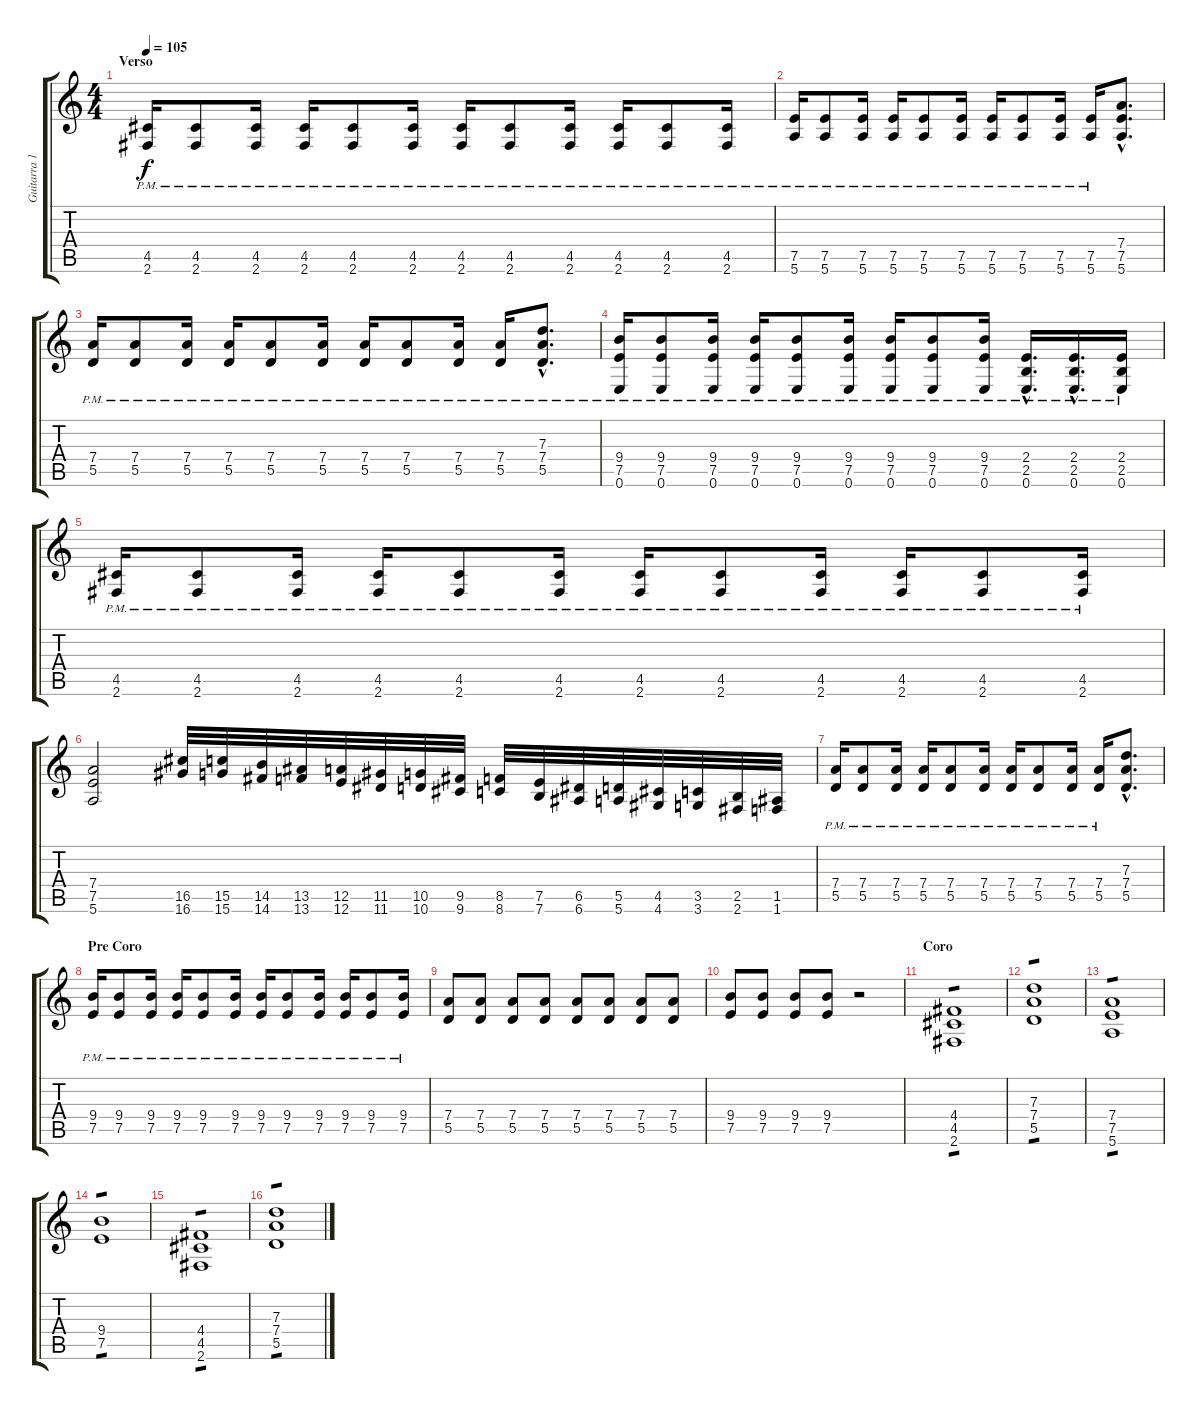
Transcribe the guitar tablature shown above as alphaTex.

\track ("Guitarra 1" "Guitarra 1") {instrument distortionguitar}
\staff {score tabs}
\tuning (E4 B3 G3 D3 A2 E2) {hide}
\ts (4 4)
\section ("" "Verso")
\tempo 105
\clef g2
\ks c
(4.5{pm} 2.6{pm}).16{dy f} (4.5{pm} 2.6{pm}).8 (4.5{pm} 2.6{pm}).16 (4.5{pm} 2.6{pm}).16 (4.5{pm} 2.6{pm}).8 (4.5{pm} 2.6{pm}).16 (4.5{pm} 2.6{pm}).16 (4.5{pm} 2.6{pm}).8 (4.5{pm} 2.6{pm}).16 (4.5{pm} 2.6{pm}).16 (4.5{pm} 2.6{pm}).8 (4.5{pm} 2.6{pm}).16 |
(7.5{pm} 5.6{pm}).16 (7.5{pm} 5.6{pm}).8 (7.5{pm} 5.6{pm}).16 (7.5{pm} 5.6{pm}).16 (7.5{pm} 5.6{pm}).8 (7.5{pm} 5.6{pm}).16 (7.5{pm} 5.6{pm}).16 (7.5{pm} 5.6{pm}).8 (7.5{pm} 5.6{pm}).16 (7.5{pm} 5.6{pm}).16 (7.4{hac} 7.5{hac} 5.6{hac}).8{d} |
(7.4{pm} 5.5{pm}).16 (7.4{pm} 5.5{pm}).8 (7.4{pm} 5.5{pm}).16 (7.4{pm} 5.5{pm}).16 (7.4{pm} 5.5{pm}).8 (7.4{pm} 5.5{pm}).16 (7.4{pm} 5.5{pm}).16 (7.4{pm} 5.5{pm}).8 (7.4{pm} 5.5{pm}).16 (7.4{pm} 5.5{pm}).16 (7.3{hac} 7.4{hac pm} 5.5{hac pm}).8{d} |
(9.4{pm} 7.5{pm} 0.6).16 (9.4{pm} 7.5{pm} 0.6).8 (9.4{pm} 7.5{pm} 0.6).16 (9.4{pm} 7.5{pm} 0.6).16 (9.4{pm} 7.5{pm} 0.6).8 (9.4{pm} 7.5 0.6).16 (9.4{pm} 7.5{pm} 0.6).16 (9.4{pm} 7.5 0.6).8 (9.4{pm} 7.5{pm} 0.6).16 (2.4{hac pm} 2.5{hac pm} 0.6{hac}).16{d} (2.4{hac pm} 2.5{hac pm} 0.6{hac}).16{d} (2.4{pm} 2.5{pm} 0.6).16 |
(4.5{pm} 2.6{pm}).16 (4.5{pm} 2.6{pm}).8 (4.5{pm} 2.6{pm}).16 (4.5{pm} 2.6{pm}).16 (4.5{pm} 2.6{pm}).8 (4.5{pm} 2.6{pm}).16 (4.5{pm} 2.6{pm}).16 (4.5{pm} 2.6{pm}).8 (4.5{pm} 2.6{pm}).16 (4.5{pm} 2.6{pm}).16 (4.5{pm} 2.6{pm}).8 (4.5{pm} 2.6{pm}).16 |
(7.4 7.5 5.6).2 (16.5 16.6).32 (15.5 15.6).32 (14.5 14.6).32 (13.5 13.6).32 (12.5 12.6).32 (11.5 11.6).32 (10.5 10.6).32 (9.5 9.6).32 (8.5 8.6).32 (7.5 7.6).32 (6.5 6.6).32 (5.5 5.6).32 (4.5 4.6).32 (3.5 3.6).32 (2.5 2.6).32 (1.5 1.6).32 |
(7.4{pm} 5.5{pm}).16 (7.4{pm} 5.5{pm}).8 (7.4{pm} 5.5{pm}).16 (7.4{pm} 5.5{pm}).16 (7.4{pm} 5.5{pm}).8 (7.4{pm} 5.5{pm}).16 (7.4{pm} 5.5{pm}).16 (7.4{pm} 5.5{pm}).8 (7.4{pm} 5.5{pm}).16 (7.4{pm} 5.5{pm}).16 (7.3{hac} 7.4{hac} 5.5{hac}).8{d} |
\section ("" "Pre Coro")
(9.4{pm} 7.5{pm}).16 (9.4{pm} 7.5{pm}).8 (9.4{pm} 7.5{pm}).16 (9.4{pm} 7.5{pm}).16 (9.4{pm} 7.5{pm}).8 (9.4{pm} 7.5).16 (9.4{pm} 7.5{pm}).16 (9.4{pm} 7.5).8 (9.4{pm} 7.5{pm}).16 (9.4{pm} 7.5{pm}).16 (9.4{pm} 7.5{pm}).8 (9.4{pm} 7.5{pm}).16 |
(7.4 5.5).8 (7.4 5.5).8 (7.4 5.5).8 (7.4 5.5).8 (7.4 5.5).8 (7.4 5.5).8 (7.4 5.5).8 (7.4 5.5).8 |
(9.4 7.5).8 (9.4 7.5).8 (9.4 7.5).8 (9.4 7.5).8 r.2 |
\section ("" "Coro")
(4.4 4.5 2.6).1{tp 1} |
(7.3 7.4 5.5).1{tp 1} |
(7.4 7.5 5.6).1{tp 1} |
(9.4 7.5).1{tp 1} |
(4.4 4.5 2.6).1{tp 1} |
(7.3 7.4 5.5).1{tp 1}
